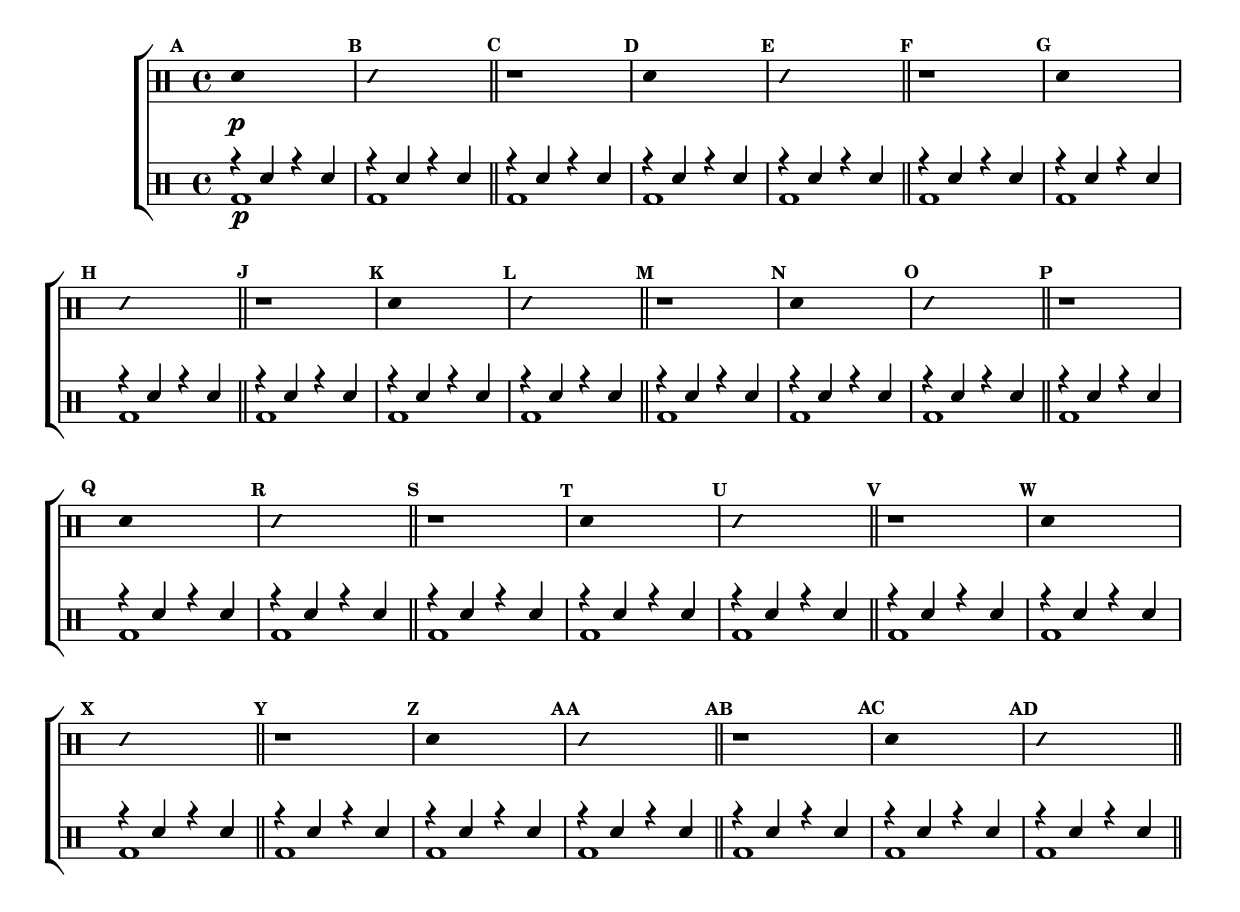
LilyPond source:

%-*- coding: utf-8 -*-

\version "2.16.0"

%\header {title = "escala modais sobre la bemol - parte 2"}

\new ChoirStaff <<

\drummode <<

\drums {
\override Staff.TimeSignature #'style = #'()
\time 4/4 

\override Score.BarNumber #'transparent = ##t
\override Score.RehearsalMark #'font-size = #-2
\set Score.markFormatter = #format-mark-numbers

\context DrumVoice = "1" { }
\context DrumVoice = "2" { }

{ 
%1
\mark \default
\override Stem #'transparent = ##t
sn4\p s2.
\mark \default
\override NoteHead #'style = #'slash
\override NoteHead #'font-size = #-4
sn4 s2.
\revert NoteHead #'style 
\revert NoteHead #'font-size
\bar "||"


%2
\mark \default
r1
\mark \default
\override Stem #'transparent = ##t
sn4 s2.
\mark \default
\override NoteHead #'style = #'slash
\override NoteHead #'font-size = #-4
sn4 s2.
\revert NoteHead #'style 
\revert NoteHead #'font-size
\bar "||"


%3
\mark \default
r1
\mark \default
\override Stem #'transparent = ##t
sn4 s2.
\mark \default
\override NoteHead #'style = #'slash
\override NoteHead #'font-size = #-4
sn4 s2.
\revert NoteHead #'style 
\revert NoteHead #'font-size
\bar "||"


%4
\mark \default
r1
\mark \default
\override Stem #'transparent = ##t
sn4 s2.
\mark \default
\override NoteHead #'style = #'slash
\override NoteHead #'font-size = #-4
sn4 s2.
\revert NoteHead #'style 
\revert NoteHead #'font-size
\bar "||"


%5
\mark \default
r1
\mark \default
\override Stem #'transparent = ##t
sn4 s2.
\mark \default
\override NoteHead #'style = #'slash
\override NoteHead #'font-size = #-4
sn4 s2.
\revert NoteHead #'style 
\revert NoteHead #'font-size
\bar "||"


%6
\mark \default
r1
\mark \default
\override Stem #'transparent = ##t
sn4 s2.
\mark \default
\override NoteHead #'style = #'slash
\override NoteHead #'font-size = #-4
sn4 s2.
\revert NoteHead #'style 
\revert NoteHead #'font-size
\bar "||"


%7
\mark \default
r1
\mark \default
\override Stem #'transparent = ##t
sn4 s2.
\mark \default
\override NoteHead #'style = #'slash
\override NoteHead #'font-size = #-4
sn4 s2.
\revert NoteHead #'style 
\revert NoteHead #'font-size
\bar "||"


%8
\mark \default
r1
\mark \default
\override Stem #'transparent = ##t
sn4 s2.
\mark \default
\override NoteHead #'style = #'slash
\override NoteHead #'font-size = #-4
sn4 s2.
\revert NoteHead #'style 
\revert NoteHead #'font-size
\bar "||"


%9
\mark \default
r1
\mark \default
\override Stem #'transparent = ##t
sn4 s2.
\mark \default
\override NoteHead #'style = #'slash
\override NoteHead #'font-size = #-4
sn4 s2.
\revert NoteHead #'style 
\revert NoteHead #'font-size
\bar "||"


%10
\mark \default
r1
\mark \default
\override Stem #'transparent = ##t
sn4 s2.
\mark \default
\override NoteHead #'style = #'slash
\override NoteHead #'font-size = #-4
sn4 s2.
\revert NoteHead #'style 
\revert NoteHead #'font-size
\bar "||"

}

}


\drums {

\override Staff.TimeSignature #'style = #'()
\time 4/4 

\override Score.BarNumber #'transparent = ##t
\override Score.RehearsalMark #'font-size = #-2
\set Score.markFormatter = #format-mark-numbers

\context DrumVoice = "1" { }
\context DrumVoice = "2" { }

<<

{
r4 sn4 r4 sn4
r4 sn4 r4 sn4
r4 sn4 r4 sn4
r4 sn4 r4 sn4
r4 sn4 r4 sn4

r4 sn4 r4 sn4
r4 sn4 r4 sn4
r4 sn4 r4 sn4
r4 sn4 r4 sn4
r4 sn4 r4 sn4

r4 sn4 r4 sn4
r4 sn4 r4 sn4
r4 sn4 r4 sn4
r4 sn4 r4 sn4
r4 sn4 r4 sn4

r4 sn4 r4 sn4
r4 sn4 r4 sn4
r4 sn4 r4 sn4
r4 sn4 r4 sn4
r4 sn4 r4 sn4

r4 sn4 r4 sn4
r4 sn4 r4 sn4
r4 sn4 r4 sn4
r4 sn4 r4 sn4
r4 sn4 r4 sn4

r4 sn4 r4 sn4
r4 sn4 r4 sn4
r4 sn4 r4 sn4
r4 sn4 r4 sn4

}

\\

{

bd1\p bd1 bd1 bd1 bd1 
bd1 bd1 bd1 bd1 bd1
bd1 bd1 bd1 bd1 bd1 
bd1 bd1 bd1 bd1 bd1 
bd1 bd1 bd1 bd1 bd1 
bd1 bd1 bd1 bd1 

}

>>

}

>>

>>